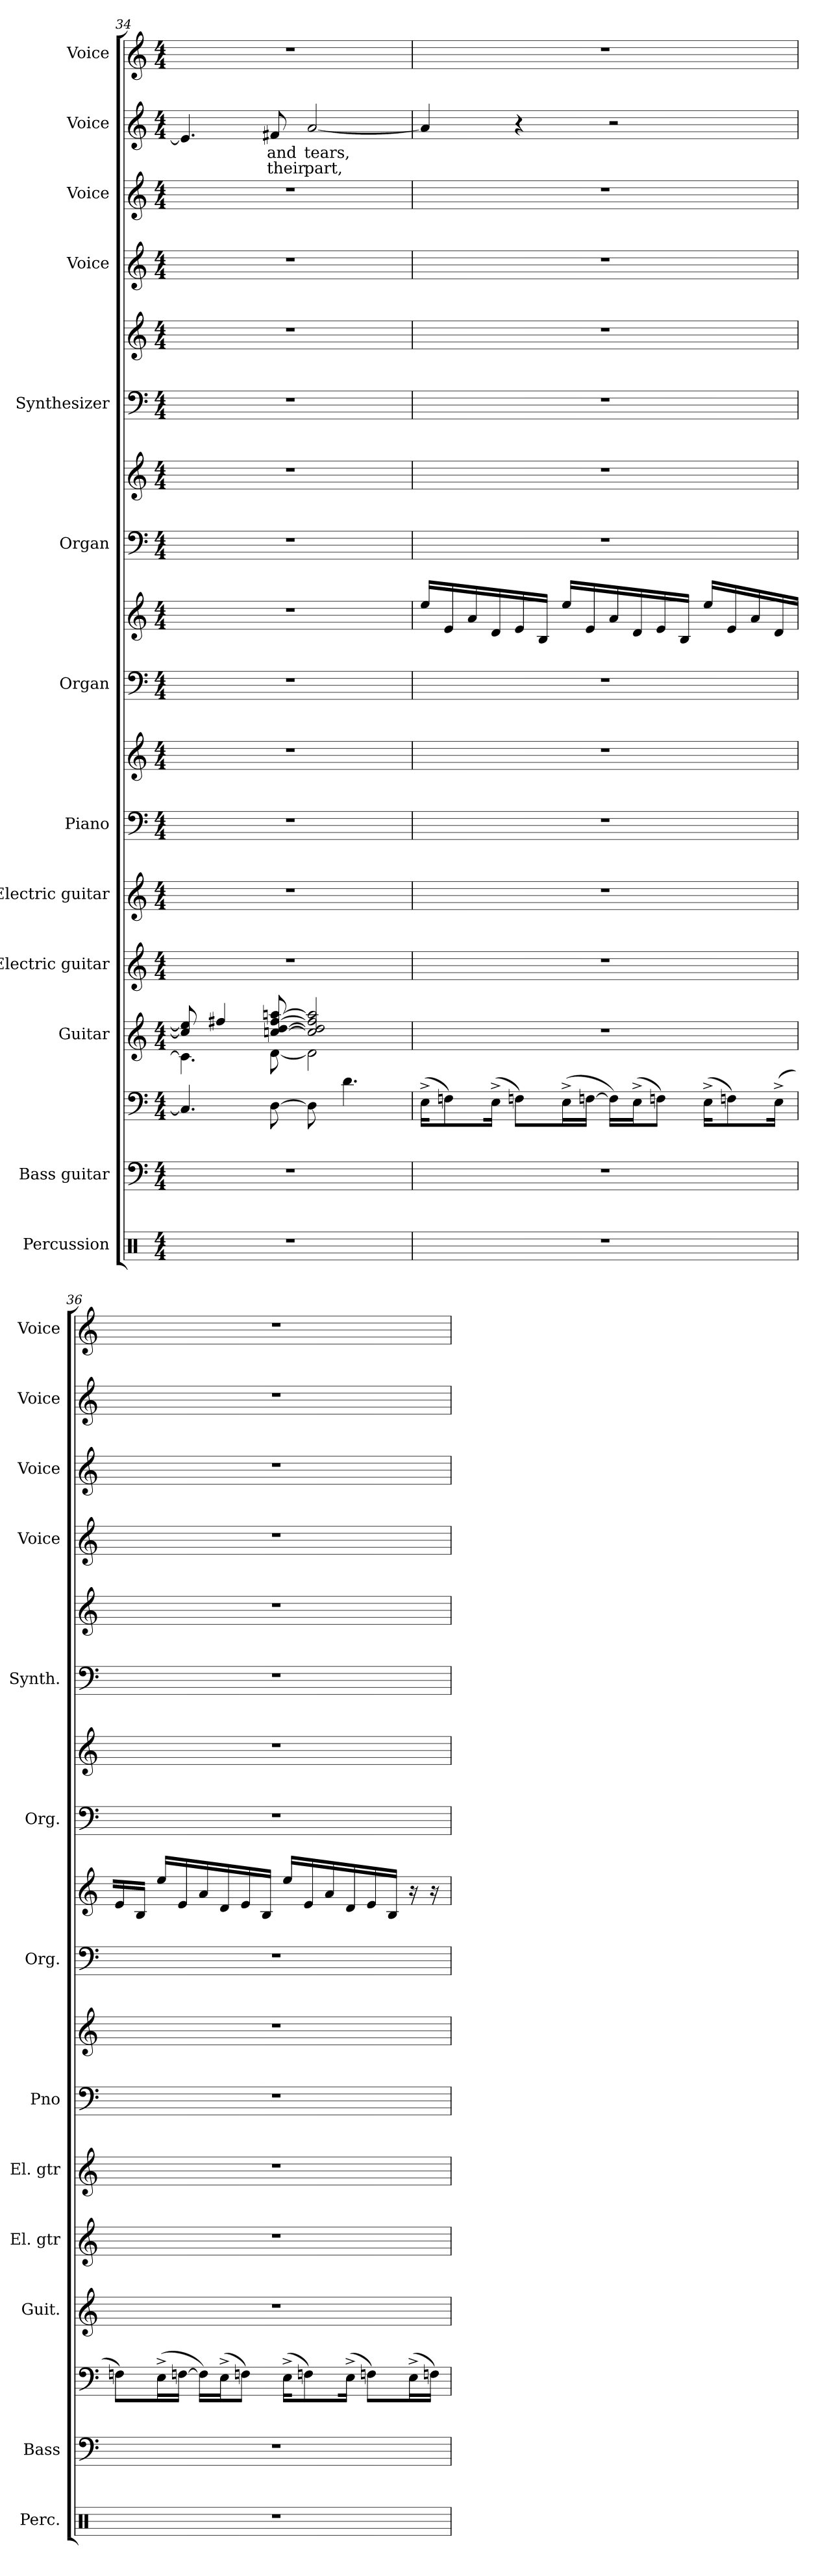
**kern	**kern	**kern	**kern	**kern	**kern	**kern	**kern	**kern	**kern	**kern	**kern	**kern	**kern	**kern	**kern	**kern	**text	**text	**kern
*part13	*part12	*part12	*part11	*part10	*part9	*part8	*part8	*part7	*part7	*part6	*part6	*part5	*part5	*part4	*part3	*part2	*part2	*part2	*part1
*staff18	*staff17	*staff16	*staff15	*staff14	*staff13	*staff12	*staff11	*staff10	*staff9	*staff8	*staff7	*staff6	*staff5	*staff4	*staff3	*staff2	*staff2	*staff2	*staff1
*I"Percussion	*I"Bass guitar	*	*I"Guitar	*I"Electric guitar	*I"Electric guitar	*I"Piano	*	*I"Organ	*	*I"Organ	*	*I"Synthesizer	*	*I"Voice	*I"Voice	*I"Voice	*	*	*I"Voice
*I'Perc.	*I'Bass	*	*I'Guit.	*I'El. gtr	*I'El. gtr	*I'Pno	*	*I'Org.	*	*I'Org.	*	*I'Synth.	*	*I'Voice	*I'Voice	*I'Voice	*	*	*I'Voice
*clefX	*clefF4	*clefF4	*clefG2	*clefG2	*clefG2	*clefF4	*clefG2	*clefF4	*clefG2	*clefF4	*clefG2	*clefF4	*clefG2	*clefG2	*clefG2	*clefG2	*	*	*clefG2
*	*ITrd7c12	*ITrd7c12	*ITrd7c12	*ITrd7c12	*ITrd7c12	*	*	*	*	*	*	*	*	*	*	*	*	*	*
*k[]	*k[]	*k[]	*k[]	*k[]	*k[]	*k[]	*k[]	*k[]	*k[]	*k[]	*k[]	*k[]	*k[]	*k[]	*k[]	*k[]	*	*	*k[]
*C:	*C:	*C:	*C:	*C:	*C:	*C:	*C:	*C:	*C:	*C:	*C:	*C:	*C:	*C:	*C:	*C:	*	*	*C:
*M4/4	*M4/4	*M4/4	*M4/4	*M4/4	*M4/4	*M4/4	*M4/4	*M4/4	*M4/4	*M4/4	*M4/4	*M4/4	*M4/4	*M4/4	*M4/4	*M4/4	*	*	*M4/4
=34	=34	=34	=34	=34	=34	=34	=34	=34	=34	=34	=34	=34	=34	=34	=34	=34	=34	=34	=34
*	*	*	*^	*	*	*	*	*	*	*	*	*	*	*	*	*	*	*	*
1r	1r	4.CC#i/]	8c#i/] 8e#i]	4.C#i\]	1r	1r	1r	1r	1r	1r	1r	1r	1r	1r	1r	1r	4.e#i/]	.	.	1r
.	.	.	4f#Xi/	.	.	.	.	.	.	.	.	.	.	.	.	.	.	.	.	.
!	!	!	!	!	!	!	!	!	!	!	!	!	!	!	!	!	!	!LO:LY:b:color=#000000	!LO:LY:b:color=#000000	!
.	.	[>8DDi\	[>8cni/ [>8di [>8f#i [>8ani	[<8Di\	.	.	.	.	.	.	.	.	.	.	.	.	8f#Xi/	and	their	.
!	!	!	!	!	!	!	!	!	!	!	!	!	!	!	!	!	!	!LO:LY:b:color=#000000	!LO:LY:b:color=#000000	!
.	.	8DDi\]	2ci/] 2di] 2f#i] 2ai]	2Di\]	.	.	.	.	.	.	.	.	.	.	.	.	[<2ai/	tears,	part,	.
.	.	4.Di\	.	.	.	.	.	.	.	.	.	.	.	.	.	.	.	.	.	.
*	*	*	*v	*v	*	*	*	*	*	*	*	*	*	*	*	*	*	*	*	*
!!LO:PB:g=z
=35	=35	=35	=35	=35	=35	=35	=35	=35	=35	=35	=35	=35	=35	=35	=35	=35	=35	=35	=35
1r	1r	(16EE^i\KL	1r	1r	1r	1r	1r	1r	16eei/LL	1r	1r	1r	1r	1r	1r	4ai/]	.	.	1r
.	.	8FFni\)	.	.	.	.	.	.	16ei/	.	.	.	.	.	.	.	.	.	.
.	.	.	.	.	.	.	.	.	16ai/	.	.	.	.	.	.	.	.	.	.
.	.	(16EE^i\Jk	.	.	.	.	.	.	16di/	.	.	.	.	.	.	.	.	.	.
.	.	8FFni\L)	.	.	.	.	.	.	16ei/	.	.	.	.	.	.	4r	.	.	.
.	.	.	.	.	.	.	.	.	16Bi/JJ	.	.	.	.	.	.	.	.	.	.
.	.	(16EE^i\L	.	.	.	.	.	.	16eei/LL	.	.	.	.	.	.	.	.	.	.
.	.	[>16FFni\JJ	.	.	.	.	.	.	16ei/	.	.	.	.	.	.	.	.	.	.
.	.	16FFni\LL])	.	.	.	.	.	.	16ai/	.	.	.	.	.	.	2r	.	.	.
.	.	(16EE^i\J	.	.	.	.	.	.	16di/	.	.	.	.	.	.	.	.	.	.
.	.	8FFni\J)	.	.	.	.	.	.	16ei/	.	.	.	.	.	.	.	.	.	.
.	.	.	.	.	.	.	.	.	16Bi/JJ	.	.	.	.	.	.	.	.	.	.
.	.	(16EE^i\KL	.	.	.	.	.	.	16eei/LL	.	.	.	.	.	.	.	.	.	.
.	.	8FFni\)	.	.	.	.	.	.	16ei/	.	.	.	.	.	.	.	.	.	.
.	.	.	.	.	.	.	.	.	16ai/	.	.	.	.	.	.	.	.	.	.
.	.	(16EE^i\Jk	.	.	.	.	.	.	16di/	.	.	.	.	.	.	.	.	.	.
=36	=36	=36	=36	=36	=36	=36	=36	=36	=36	=36	=36	=36	=36	=36	=36	=36	=36	=36	=36
1r	1r	8FFni\L)	1r	1r	1r	1r	1r	1r	16ei/	1r	1r	1r	1r	1r	1r	1r	.	.	1r
.	.	.	.	.	.	.	.	.	16Bi/JJ	.	.	.	.	.	.	.	.	.	.
.	.	(16EE^i\L	.	.	.	.	.	.	16eei/LL	.	.	.	.	.	.	.	.	.	.
.	.	[>16FFni\JJ	.	.	.	.	.	.	16ei/	.	.	.	.	.	.	.	.	.	.
.	.	16FFi\LL])	.	.	.	.	.	.	16ai/	.	.	.	.	.	.	.	.	.	.
.	.	(16EE^i\J	.	.	.	.	.	.	16di/	.	.	.	.	.	.	.	.	.	.
.	.	8FFni\J)	.	.	.	.	.	.	16ei/	.	.	.	.	.	.	.	.	.	.
.	.	.	.	.	.	.	.	.	16Bi/JJ	.	.	.	.	.	.	.	.	.	.
.	.	(16EE^i\KL	.	.	.	.	.	.	16eei/LL	.	.	.	.	.	.	.	.	.	.
.	.	8FFni\)	.	.	.	.	.	.	16ei/	.	.	.	.	.	.	.	.	.	.
.	.	.	.	.	.	.	.	.	16ai/	.	.	.	.	.	.	.	.	.	.
.	.	(16EE^i\Jk	.	.	.	.	.	.	16di/	.	.	.	.	.	.	.	.	.	.
.	.	8FFni\L)	.	.	.	.	.	.	16ei/	.	.	.	.	.	.	.	.	.	.
.	.	.	.	.	.	.	.	.	16Bi/JJ	.	.	.	.	.	.	.	.	.	.
.	.	(16EE^i\L	.	.	.	.	.	.	16r	.	.	.	.	.	.	.	.	.	.
.	.	16FFni\JJ)	.	.	.	.	.	.	16r	.	.	.	.	.	.	.	.	.	.
=	=	=	=	=	=	=	=	=	=	=	=	=	=	=	=	=	=	=	=
*-	*-	*-	*-	*-	*-	*-	*-	*-	*-	*-	*-	*-	*-	*-	*-	*-	*-	*-	*-
